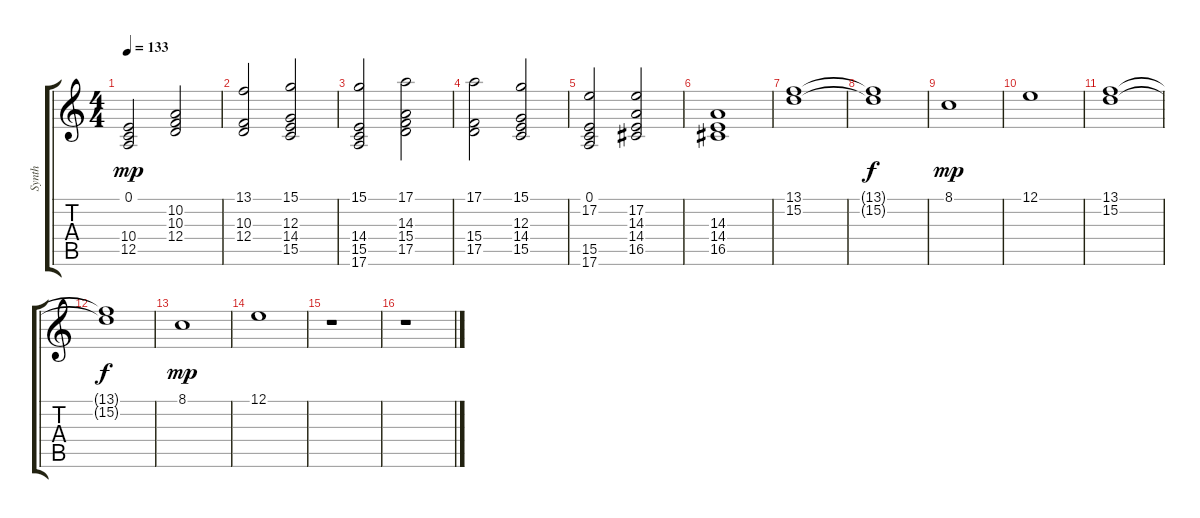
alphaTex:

\track ("Synth" "Synth") {instrument synthstrings1}
\staff {score tabs}
\tuning (E4 B3 G3 D3 A2 E2) {hide}
\ts (4 4)
\tempo 133
\clef g2
\ks c
(0.1 10.4 12.5).2{dy mp} (10.2 10.3 12.4).2 |
(13.1 10.3 12.4).2 (15.1 12.3 14.4 15.5).2 |
(15.1 14.4 15.5 17.6).2 (17.1 14.3 15.4 17.5).2 |
(17.1 15.4 17.5).2 (15.1 12.3 14.4 15.5).2 |
(0.1 17.2 15.5 17.6).2 (17.2 14.3 14.4 16.5).2 |
(14.3 14.4 16.5).1 |
(13.1 15.2).1 |
(13.1{t} 15.2{t}).1{dy f} |
8.1.1{dy mp} |
12.1.1 |
(13.1 15.2).1 |
(13.1{t} 15.2{t}).1{dy f} |
8.1.1{dy mp} |
12.1.1 |
r.1 |
r.1
